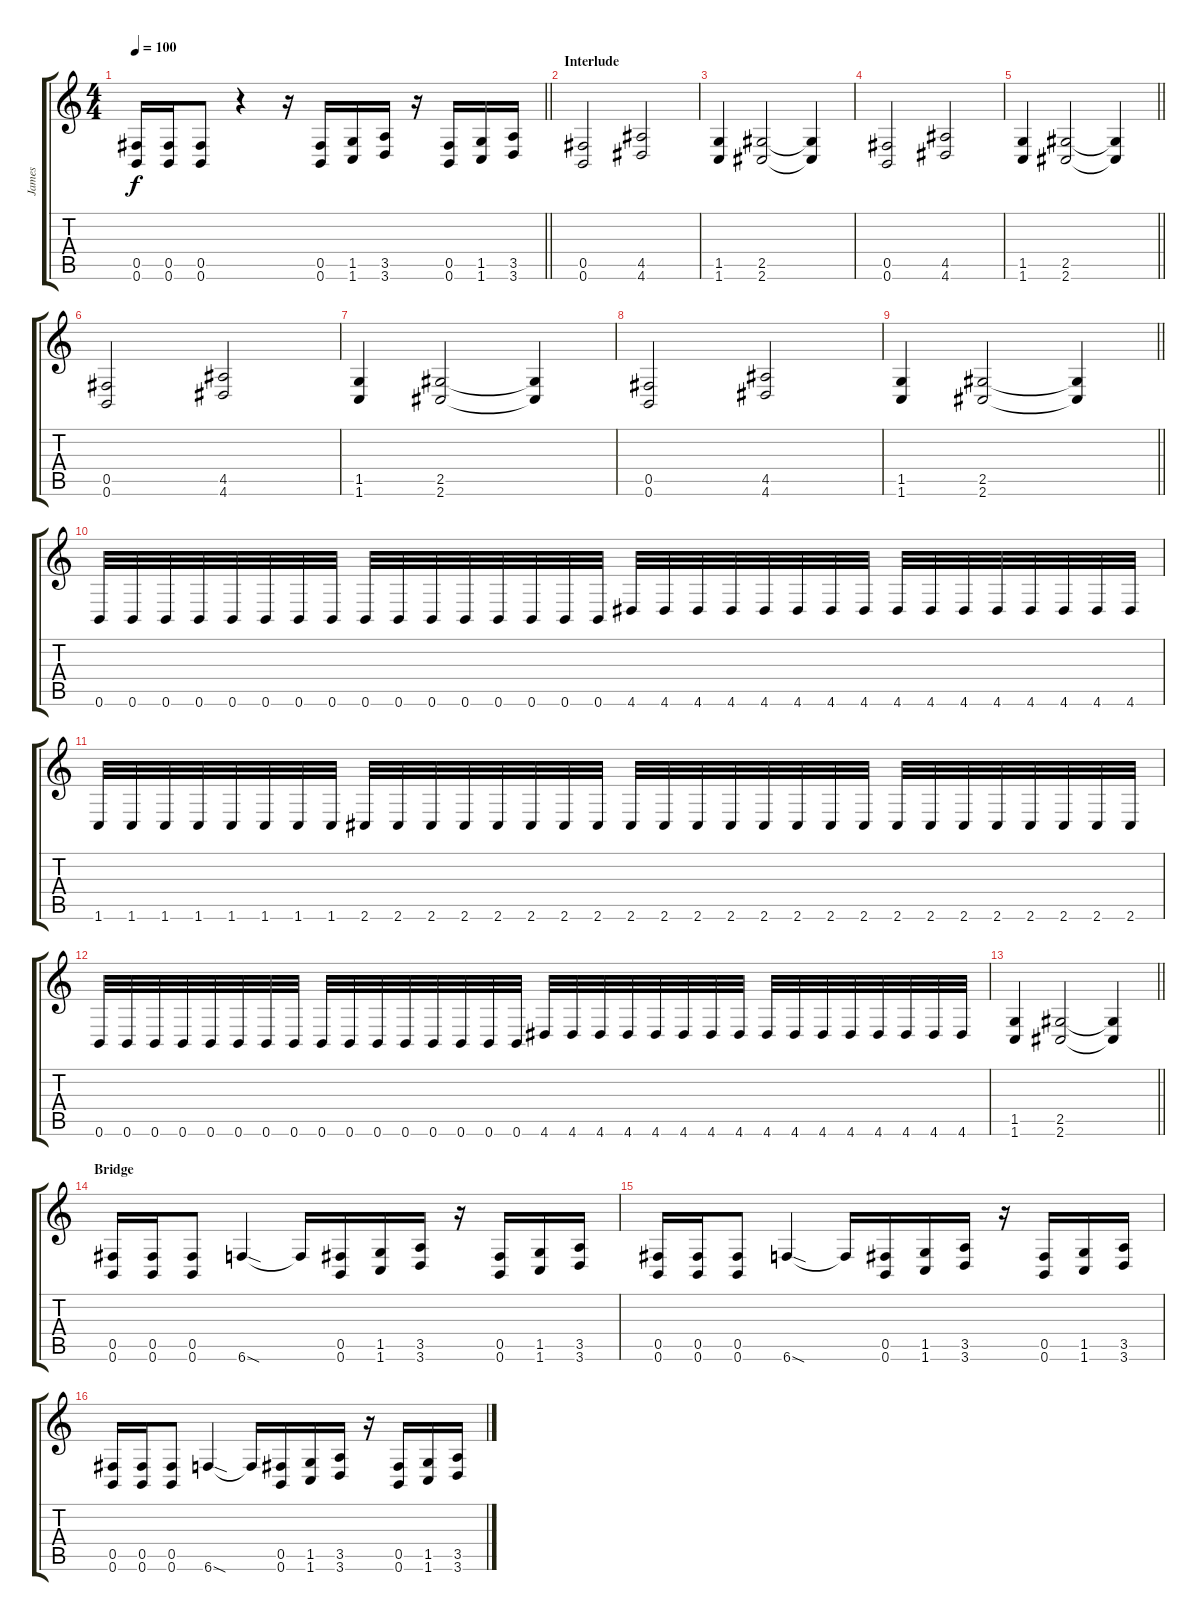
\track ("James" "James") {instrument distortionguitar}
\staff {score tabs}
\tuning (Db4 Ab3 E3 B2 Gb2 B1) {hide}
\ts (4 4)
\tempo 100
\clef g2
\barLineRight lightlight
\ks c
(0.5 0.6).16{dy f} (0.5 0.6).16 (0.5 0.6).8 r.4 r.16 (0.5 0.6).16 (1.5 1.6).16 (3.5 3.6).16 r.16 (0.5 0.6).16 (1.5 1.6).16 (3.5 3.6).16 |
\section ("" "Interlude")
(0.5 0.6).2 (4.5 4.6).2 |
(1.5 1.6).4 (2.5 2.6).2 (2.5{t} 2.6{t}).4 |
(0.5 0.6).2 (4.5 4.6).2 |
\barLineRight lightlight
(1.5 1.6).4 (2.5 2.6).2 (2.5{t} 2.6{t}).4 |
(0.5 0.6).2 (4.5 4.6).2 |
(1.5 1.6).4 (2.5 2.6).2 (2.5{t} 2.6{t}).4 |
(0.5 0.6).2 (4.5 4.6).2 |
\barLineRight lightlight
(1.5 1.6).4 (2.5 2.6).2 (2.5{t} 2.6{t}).4 |
0.6.32 0.6.32 0.6.32 0.6.32 0.6.32 0.6.32 0.6.32 0.6.32 0.6.32 0.6.32 0.6.32 0.6.32 0.6.32 0.6.32 0.6.32 0.6.32 4.6.32 4.6.32 4.6.32 4.6.32 4.6.32 4.6.32 4.6.32 4.6.32 4.6.32 4.6.32 4.6.32 4.6.32 4.6.32 4.6.32 4.6.32 4.6.32 |
1.6.32 1.6.32 1.6.32 1.6.32 1.6.32 1.6.32 1.6.32 1.6.32 2.6.32 2.6.32 2.6.32 2.6.32 2.6.32 2.6.32 2.6.32 2.6.32 2.6.32 2.6.32 2.6.32 2.6.32 2.6.32 2.6.32 2.6.32 2.6.32 2.6.32 2.6.32 2.6.32 2.6.32 2.6.32 2.6.32 2.6.32 2.6.32 |
0.6.32 0.6.32 0.6.32 0.6.32 0.6.32 0.6.32 0.6.32 0.6.32 0.6.32 0.6.32 0.6.32 0.6.32 0.6.32 0.6.32 0.6.32 0.6.32 4.6.32 4.6.32 4.6.32 4.6.32 4.6.32 4.6.32 4.6.32 4.6.32 4.6.32 4.6.32 4.6.32 4.6.32 4.6.32 4.6.32 4.6.32 4.6.32 |
\barLineRight lightlight
(1.5 1.6).4 (2.5 2.6).2 (2.5{t} 2.6{t}).4 |
\section ("" "Bridge")
(0.5 0.6).16 (0.5 0.6).16 (0.5 0.6).8 6.6{sod}.4 6.6{t}.16 (0.5 0.6).16 (1.5 1.6).16 (3.5 3.6).16 r.16 (0.5 0.6).16 (1.5 1.6).16 (3.5 3.6).16 |
(0.5 0.6).16 (0.5 0.6).16 (0.5 0.6).8 6.6{sod}.4 6.6{t}.16 (0.5 0.6).16 (1.5 1.6).16 (3.5 3.6).16 r.16 (0.5 0.6).16 (1.5 1.6).16 (3.5 3.6).16 |
(0.5 0.6).16 (0.5 0.6).16 (0.5 0.6).8 6.6{sod}.4 6.6{t}.16 (0.5 0.6).16 (1.5 1.6).16 (3.5 3.6).16 r.16 (0.5 0.6).16 (1.5 1.6).16 (3.5 3.6).16
